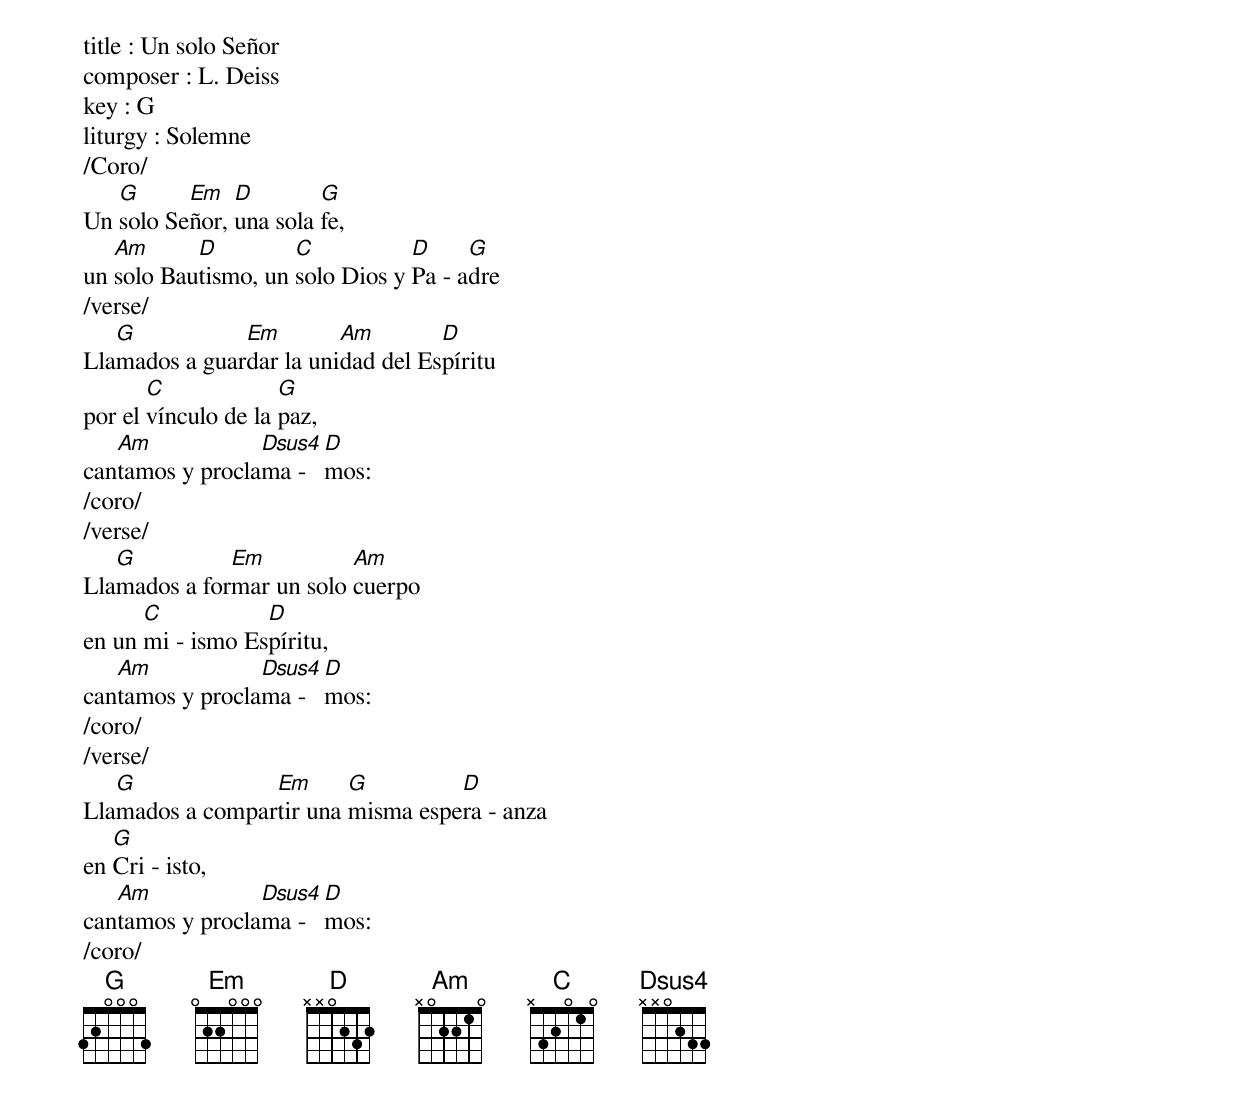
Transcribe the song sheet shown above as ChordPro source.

title : Un solo Señor
composer : L. Deiss
key : G
liturgy : Solemne
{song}
/Coro/
Un [G]solo Se[Em]ñor, [D]una sola [G]fe,
un [Am]solo Bau[D]tismo, un [C]solo Dios y [D]Pa - a[G]dre
/verse/
Lla[G]mados a guar[Em]dar la uni[Am]dad del Es[D]píritu
por el [C]vínculo de la [G]paz,
can[Am]tamos y procla[Dsus4]ma - [D]mos:
/coro/
/verse/
Lla[G]mados a for[Em]mar un solo [Am]cuerpo
en un [C]mi - ismo Es[D]píritu,
can[Am]tamos y procla[Dsus4]ma - [D]mos:
/coro/
/verse/
Lla[G]mados a compar[Em]tir una [G]misma espe[D]ra - anza
en [G]Cri - isto,
can[Am]tamos y procla[Dsus4]ma - [D]mos:
/coro/
